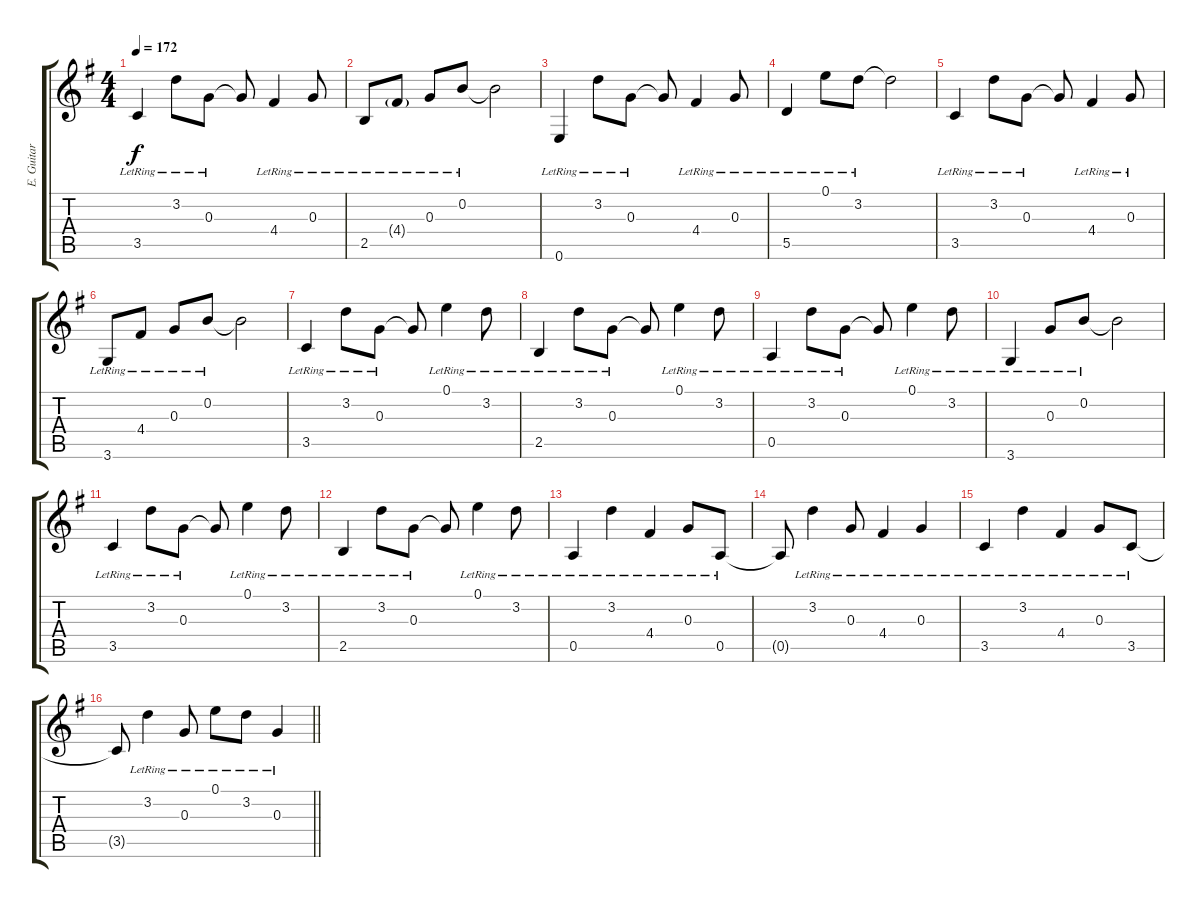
\track ("E. Guitar" "E. Guitar") {instrument electricguitarclean}
\staff {score tabs}
\tuning (E4 B3 G3 D3 A2 E2) {hide}
\ts (4 4)
\tempo 172
\clef g2
\ks g
3.5{lr}.4{dy f} 3.2{lr}.8 0.3{lr}.8 0.3{t}.8 4.4{lr}.4 0.3{lr}.8 |
2.5{lr}.8 4.4{g lr}.8 0.3{lr}.8 0.2{lr}.8 0.2{t}.2 |
0.6{lr}.4 3.2{lr}.8 0.3{lr}.8 0.3{t}.8 4.4{lr}.4 0.3{lr}.8 |
5.5{lr}.4 0.1{lr}.8 3.2{lr}.8 3.2{t}.2 |
3.5{lr}.4 3.2{lr}.8 0.3{lr}.8 0.3{t}.8 4.4{lr}.4 0.3{lr}.8 |
3.6{lr}.8 4.4{lr}.8 0.3{lr}.8 0.2{lr}.8 0.2{t}.2 |
3.5{lr}.4 3.2{lr}.8 0.3{lr}.8 0.3{t}.8 0.1{lr}.4 3.2{lr}.8 |
2.5{lr}.4 3.2{lr}.8 0.3{lr}.8 0.3{t}.8 0.1{lr}.4 3.2{lr}.8 |
0.5{lr}.4 3.2{lr}.8 0.3{lr}.8 0.3{t}.8 0.1{lr}.4 3.2{lr}.8 |
3.6{lr}.4 0.3{lr}.8 0.2{lr}.8 0.2{t}.2 |
3.5{lr}.4 3.2{lr}.8 0.3{lr}.8 0.3{t}.8 0.1{lr}.4 3.2{lr}.8 |
2.5{lr}.4 3.2{lr}.8 0.3{lr}.8 0.3{t}.8 0.1{lr}.4 3.2{lr}.8 |
0.5{lr}.4 3.2{lr}.4 4.4{lr}.4 0.3{lr}.8 0.5{lr}.8 |
0.5{t}.8 3.2{lr}.4 0.3{lr}.8 4.4{lr}.4 0.3{lr}.4 |
3.5{lr}.4 3.2{lr}.4 4.4{lr}.4 0.3{lr}.8 3.5{lr}.8 |
\barLineRight lightlight
3.5{t}.8 3.2{lr}.4 0.3{lr}.8 0.1{lr}.8 3.2{lr}.8 0.3{lr}.4
